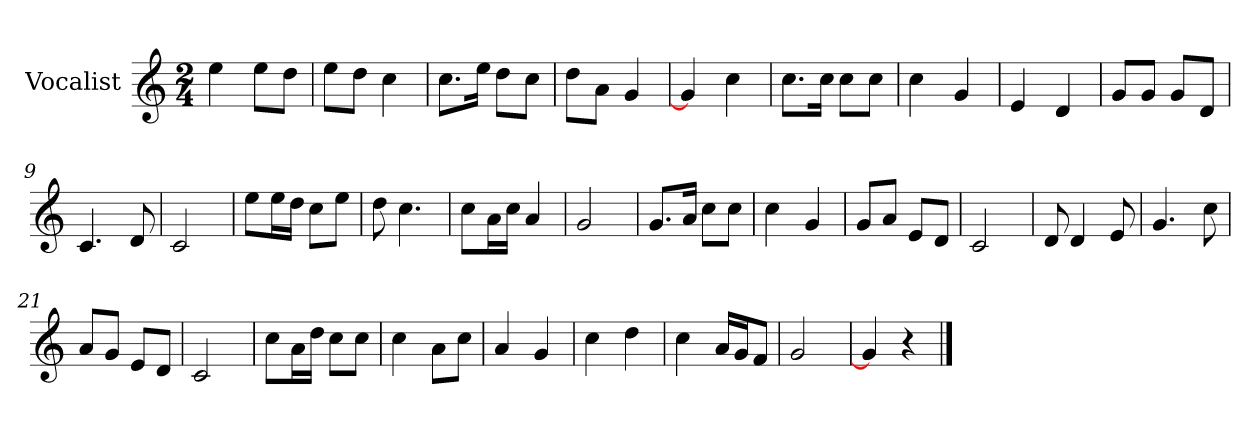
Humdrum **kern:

**kern
*part1
*staff1
*I"Vocalist
*k[]
*C:
*M2/4
=
4ee
8eeL
8ddJ
=1
8eeL
8ddJ
4cc
=2
8.ccL
16eeJk
8ddL
8ccJ
=3
8ddL
8aJ
4g
=4
4g]
4cc
=5
8.ccL
16ccJk
8ccL
8ccJ
=6
4cc
4g
=7
4e
4d
=8
8gL
8gJ
8gL
8dJ
=9
4.c
8d
=10
2c
=11
8eeL
16eeL
16ddJJ
8ccL
8eeJ
=12
8dd
4.cc
=13
8ccL
16aL
16ccJJ
4a
=14
2g
=15
8.gL
16aJk
8ccL
8ccJ
=16
4cc
4g
=17
8gL
8aJ
8eL
8dJ
=18
2c
=19
8d
4d
8e
=20
4.g
8cc
=21
8aL
8gJ
8eL
8dJ
=22
2c
=23
8ccL
16aL
16ddJJ
8ccL
8ccJ
=24
4cc
8aL
8ccJ
=25
4a
4g
=26
4cc
4dd
=27
4cc
16aLL
16gJ
8fJ
=28
2g
=29
4g]
4r
==
*-
